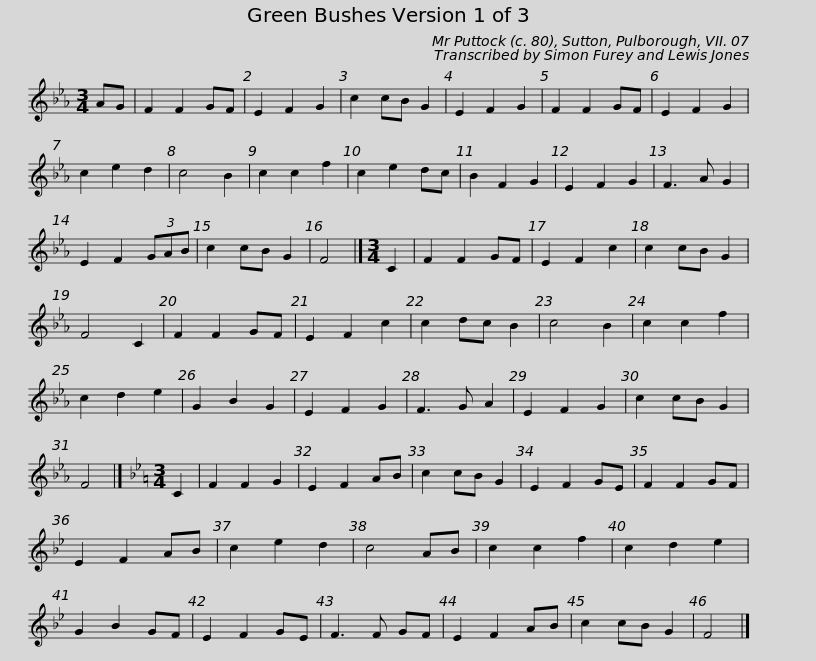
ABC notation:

X:1
L:1/8
M:3/4
I:linebreak $
K:Eb
V:1 treble
V:1
 AG | F2 F2 GF | E2 F2 G2 | c2 cB G2 | E2 F2 G2 | %5
 F2 F2 GF | E2 F2 G2 | c2 e2 d2 | c4 B2 |$ c2 c2 f2 | %10
 c2 e2 dc | B2 F2 G2 | E2 F2 G2 | F3 A G2 | E2 F2 (3GAB | %15
 c2 cB G2 | F4 |][M:3/4] C2 | F2 F2 GF | E2 F2 c2 | %20
 c2 cB G2 |$ F4 C2 | F2 F2 GF | E2 F2 c2 | c2 dc B2 | %25
 c4 B2 |$ c2 c2 f2 | c2 d2 e2 | G2 B2 G2 | E2 F2 G2 | %30
 F3 G A2 | E2 F2 G2 | c2 cB G2 | F4 |][K:Bb][M:3/4] C2 | %35
 F2 F2 G2 | E2 F2 AB | c2 cB G2 |$ E2 F2 GE | F2 F2 GF | %40
 E2 F2 AB | c2 e2 d2 | c4 AB |$ c2 c2 f2 | c2 d2 e2 | %45
 G2 B2 GF | E2 F2 GE | F3 F GF | E2 F2 AB | c2 cB G2 | %50
 F4 |] %51
